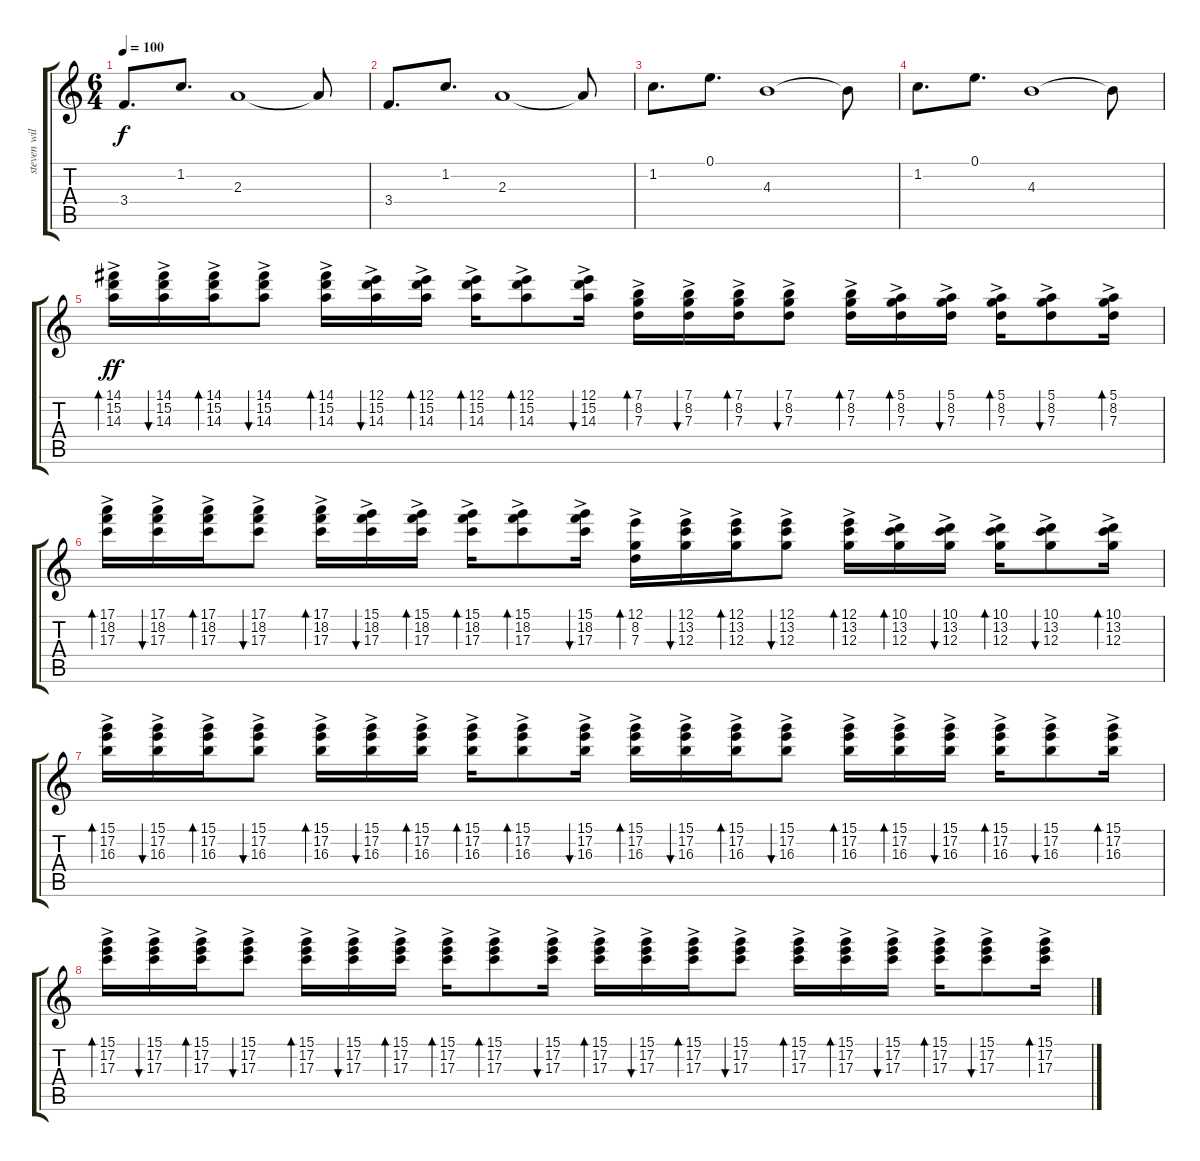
\track ("steven wilson" "steven wil") {instrument distortionguitar bank 255}
\staff {score tabs}
\tuning (E4 B3 G3 D3 A2 E2) {hide}
\ts (6 4)
\tempo 100
\clef g2
\ks c
3.4.8{d dy f} 1.2.8{d} 2.3.1 2.3{t}.8 |
3.4.8{d} 1.2.8{d} 2.3.1 2.3{t}.8 |
1.2.8{d} 0.1.8{d} 4.3.1 4.3{t}.8 |
1.2.8{d} 0.1.8{d} 4.3.1 4.3{t}.8 |
(14.1{ac} 15.2{ac} 14.3{ac}).16{bd 30 dy ff volume 14} (14.1{ac} 15.2{ac} 14.3{ac}).16{bu 30} (14.1{ac} 15.2{ac} 14.3{ac}).16{bd 30} (14.1{ac} 15.2{ac} 14.3{ac}).8{bu 30} (14.1{ac} 15.2{ac} 14.3{ac}).16{bd 30} (12.1{ac} 15.2{ac} 14.3{ac}).16{bu 30} (12.1{ac} 15.2{ac} 14.3{ac}).16{bd 30} (12.1{ac} 15.2{ac} 14.3{ac}).16{bd 30} (12.1{ac} 15.2{ac} 14.3{ac}).8{bd 30} (12.1{ac} 15.2{ac} 14.3{ac}).16{bu 30} (7.1{ac} 8.2{ac} 7.3{ac}).16{bd 30} (7.1{ac} 8.2{ac} 7.3{ac}).16{bu 30} (7.1{ac} 8.2{ac} 7.3{ac}).16{bd 30} (7.1{ac} 8.2{ac} 7.3{ac}).8{bu 30} (7.1{ac} 8.2{ac} 7.3{ac}).16{bd 30} (5.1{ac} 8.2{ac} 7.3{ac}).16{bd 30} (5.1{ac} 8.2{ac} 7.3{ac}).16{bu 30} (5.1{ac} 8.2{ac} 7.3{ac}).16{bd 30} (5.1{ac} 8.2{ac} 7.3{ac}).8{bu 30} (5.1{ac} 8.2{ac} 7.3{ac}).16{bd 30} |
(17.1{ac} 18.2{ac} 17.3{ac}).16{bd 30} (17.1{ac} 18.2{ac} 17.3{ac}).16{bu 30} (17.1{ac} 18.2{ac} 17.3{ac}).16{bd 30} (17.1{ac} 18.2{ac} 17.3{ac}).8{bu 30} (17.1{ac} 18.2{ac} 17.3{ac}).16{bd 30} (15.1{ac} 18.2{ac} 17.3{ac}).16{bu 30} (15.1{ac} 18.2{ac} 17.3{ac}).16{bd 30} (15.1{ac} 18.2{ac} 17.3{ac}).16{bd 30} (15.1{ac} 18.2{ac} 17.3{ac}).8{bd 30} (15.1{ac} 18.2{ac} 17.3{ac}).16{bu 30} (12.1{ac} 8.2{ac} 7.3{ac}).16{bd 30} (12.1{ac} 13.2{ac} 12.3{ac}).16{bu 30} (12.1{ac} 13.2{ac} 12.3{ac}).16{bd 30} (12.1{ac} 13.2{ac} 12.3{ac}).8{bu 30} (12.1{ac} 13.2{ac} 12.3{ac}).16{bd 30} (10.1{ac} 13.2{ac} 12.3{ac}).16{bd 30} (10.1{ac} 13.2{ac} 12.3{ac}).16{bu 30} (10.1{ac} 13.2{ac} 12.3{ac}).16{bd 30} (10.1{ac} 13.2{ac} 12.3{ac}).8{bu 30} (10.1{ac} 13.2{ac} 12.3{ac}).16{bd 30} |
(15.1{ac} 17.2{ac} 16.3{ac}).16{bd 30} (15.1{ac} 17.2{ac} 16.3{ac}).16{bu 30} (15.1{ac} 17.2{ac} 16.3{ac}).16{bd 30} (15.1{ac} 17.2{ac} 16.3{ac}).8{bu 30} (15.1{ac} 17.2{ac} 16.3{ac}).16{bd 30} (15.1{ac} 17.2{ac} 16.3{ac}).16{bu 30} (15.1{ac} 17.2{ac} 16.3{ac}).16{bd 30} (15.1{ac} 17.2{ac} 16.3{ac}).16{bd 30} (15.1{ac} 17.2{ac} 16.3{ac}).8{bd 30} (15.1{ac} 17.2{ac} 16.3{ac}).16{bu 30} (15.1{ac} 17.2{ac} 16.3{ac}).16{bd 30} (15.1{ac} 17.2{ac} 16.3{ac}).16{bu 30} (15.1{ac} 17.2{ac} 16.3{ac}).16{bd 30} (15.1{ac} 17.2{ac} 16.3{ac}).8{bu 30} (15.1{ac} 17.2{ac} 16.3{ac}).16{bd 30} (15.1{ac} 17.2{ac} 16.3{ac}).16{bd 30} (15.1{ac} 17.2{ac} 16.3{ac}).16{bu 30} (15.1{ac} 17.2{ac} 16.3{ac}).16{bd 30} (15.1{ac} 17.2{ac} 16.3{ac}).8{bu 30} (15.1{ac} 17.2{ac} 16.3{ac}).16{bd 30} |
(15.1{ac} 17.2{ac} 17.3{ac}).16{bd 30} (15.1{ac} 17.2{ac} 17.3{ac}).16{bu 30} (15.1{ac} 17.2{ac} 17.3{ac}).16{bd 30} (15.1{ac} 17.2{ac} 17.3{ac}).8{bu 30} (15.1{ac} 17.2{ac} 17.3{ac}).16{bd 30} (15.1{ac} 17.2{ac} 17.3{ac}).16{bu 30} (15.1{ac} 17.2{ac} 17.3{ac}).16{bd 30} (15.1{ac} 17.2{ac} 17.3{ac}).16{bd 30} (15.1{ac} 17.2{ac} 17.3{ac}).8{bd 30} (15.1{ac} 17.2{ac} 17.3{ac}).16{bu 30} (15.1{ac} 17.2{ac} 17.3{ac}).16{bd 30} (15.1{ac} 17.2{ac} 17.3{ac}).16{bu 30} (15.1{ac} 17.2{ac} 17.3{ac}).16{bd 30} (15.1{ac} 17.2{ac} 17.3{ac}).8{bu 30} (15.1{ac} 17.2{ac} 17.3{ac}).16{bd 30} (15.1{ac} 17.2{ac} 17.3{ac}).16{bd 30} (15.1{ac} 17.2{ac} 17.3{ac}).16{bu 30} (15.1{ac} 17.2{ac} 17.3{ac}).16{bd 30} (15.1{ac} 17.2{ac} 17.3{ac}).8{bu 30} (15.1{ac} 17.2{ac} 17.3{ac}).16{bd 30}
